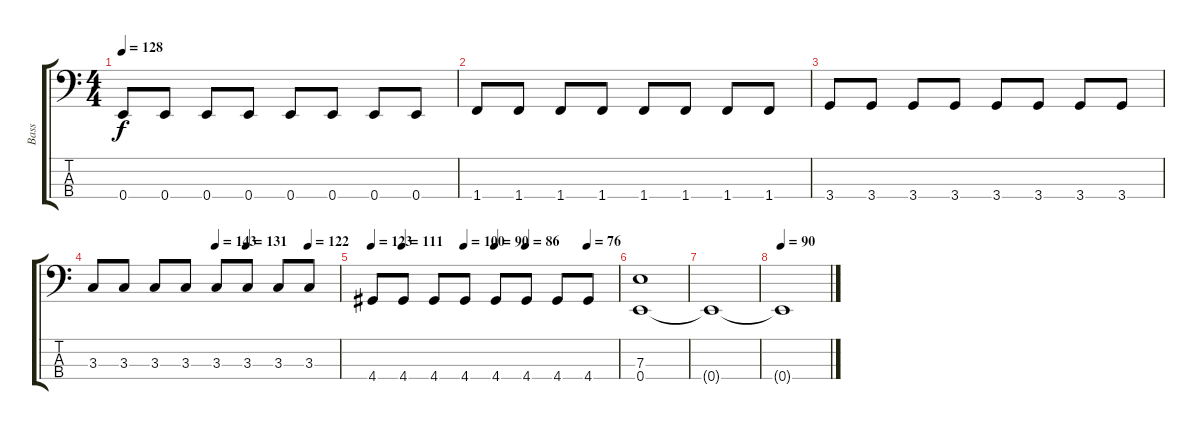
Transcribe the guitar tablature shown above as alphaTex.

\track ("Bass" "Bass") {instrument electricbassfinger}
\staff {score tabs}
\tuning (G2 D2 A1 E1) {hide}
\ts (4 4)
\tempo 128
\clef f4
\ks c
0.4.8{dy f} 0.4.8 0.4.8 0.4.8 0.4.8 0.4.8 0.4.8 0.4.8 |
1.4.8 1.4.8 1.4.8 1.4.8 1.4.8 1.4.8 1.4.8 1.4.8 |
3.4.8 3.4.8 3.4.8 3.4.8 3.4.8 3.4.8 3.4.8 3.4.8 |
\tempo (143 0.5)
\tempo (131 0.625)
\tempo (122 0.875)
3.3.8 3.3.8 3.3.8 3.3.8 3.3.8 3.3.8 3.3.8 3.3.8 |
\tempo 123
\tempo (111 0.125)
\tempo (100 0.375)
\tempo (90 0.5)
\tempo (86 0.625)
\tempo (76 0.875)
4.4.8 4.4.8 4.4.8 4.4.8 4.4.8 4.4.8 4.4.8 4.4.8 |
(7.3 0.4).1 |
0.4{t}.1 |
\tempo 90
0.4{t}.1
